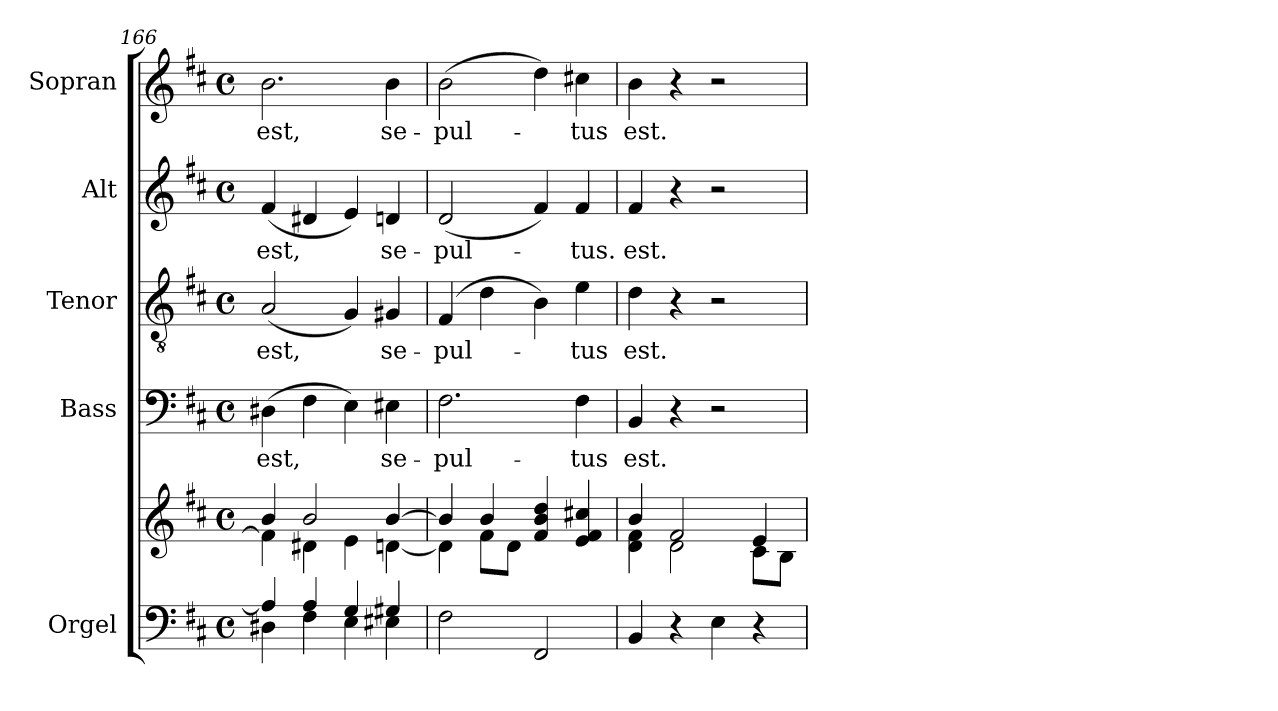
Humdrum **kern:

**kern	**kern	**kern	**text	**kern	**text	**kern	**text	**kern	**text
*part5	*part5	*part4	*part4	*part3	*part3	*part2	*part2	*part1	*part1
*staff6	*staff5	*staff4	*staff4	*staff3	*staff3	*staff2	*staff2	*staff1	*staff1
*I"Orgel	*	*I"Bass	*	*I"Tenor	*	*I"Alt	*	*I"Sopran	*
*I'Org.	*	*I'B.	*	*I'T.	*	*I'A.	*	*I'S.	*
*clefF4	*clefG2	*clefF4	*	*clefGv2	*	*clefG2	*	*clefG2	*
*k[f#c#]	*k[f#c#]	*k[f#c#]	*	*k[f#c#]	*	*k[f#c#]	*	*k[f#c#]	*
*D:	*D:	*D:	*	*D:	*	*D:	*	*D:	*
*M4/4	*M4/4	*M4/4	*	*M4/4	*	*M4/4	*	*M4/4	*
*met(c)	*met(c)	*met(c)	*	*met(c)	*	*met(c)	*	*met(c)	*
=166	=166	=166	=166	=166	=166	=166	=166	=166	=166
*^	*^	*	*	*	*	*	*	*	*
!	!	!	!	!	!LO:LY:b	!	!LO:LY:b	!	!LO:LY:b	!	!LO:LY:b
4A/]	4D#X\	4b/	4f#\]	(>4D#X\	est,	(<2A/	est,	(<4f#/	est,	2.b\	est,
4A/	4F#\	2b/	4d#X\	4F#\	.	.	.	4d#X/	.	.	.
4G/	4E\	.	4e\	4E\)	.	4G/)	.	4e/)	.	.	.
!	!	!	!	!	!LO:LY:b	!	!LO:LY:b	!	!LO:LY:b	!	!LO:LY:b
4G#X/	4E#X\	[>4b/	[<4dn\	4E#X\	se-	4G#X/	se-	4dn/	se-	4b\	se-
=167	=167	=167	=167	=167	=167	=167	=167	=167	=167	=167	=167
!	!	!	!	!	!LO:LY:b	!	!LO:LY:b	!	!LO:LY:b	!	!LO:LY:b
*v	*v	*	*	*	*	*	*	*	*	*	*
2F#\	4b/]	4d\]	2.F#\	-pul-	(4F#/	-pul-	(<2d/	-pul-	(>2b\	-pul-
.	4b/	8f#\L	.	.	4d\	.	.	.	.	.
.	.	8d\J	.	.	.	.	.	.	.	.
2FF#/	4f#/ 4b/ 4dd/	2ryy	.	.	4B\)	.	4f#/)	.	4dd\)	.
!	!	!	!	!LO:LY:b	!	!LO:LY:b	!	!LO:LY:b	!	!LO:LY:b
.	4e/ 4f#/ 4cc#X/	.	4F#\	-tus	4e\	-tus	4f#/	-tus.	4cc#X\	-tus
=168	=168	=168	=168	=168	=168	=168	=168	=168	=168	=168
!	!	!	!	!LO:LY:b	!	!LO:LY:b	!	!LO:LY:b	!	!LO:LY:b
4BB/	4b/	4d\ 4f#\	4BB/	est.	4d\	est.	4f#/	est.	4b\	est.
4r	2f#/	2d\	4r	.	4r	.	4r	.	4r	.
4E\	.	.	2r	.	2r	.	2r	.	2r	.
4r	4e/	8c#\L	.	.	.	.	.	.	.	.
.	.	8B\J	.	.	.	.	.	.	.	.
*	*v	*v	*	*	*	*	*	*	*	*
=	=	=	=	=	=	=	=	=	=
*-	*-	*-	*-	*-	*-	*-	*-	*-	*-
